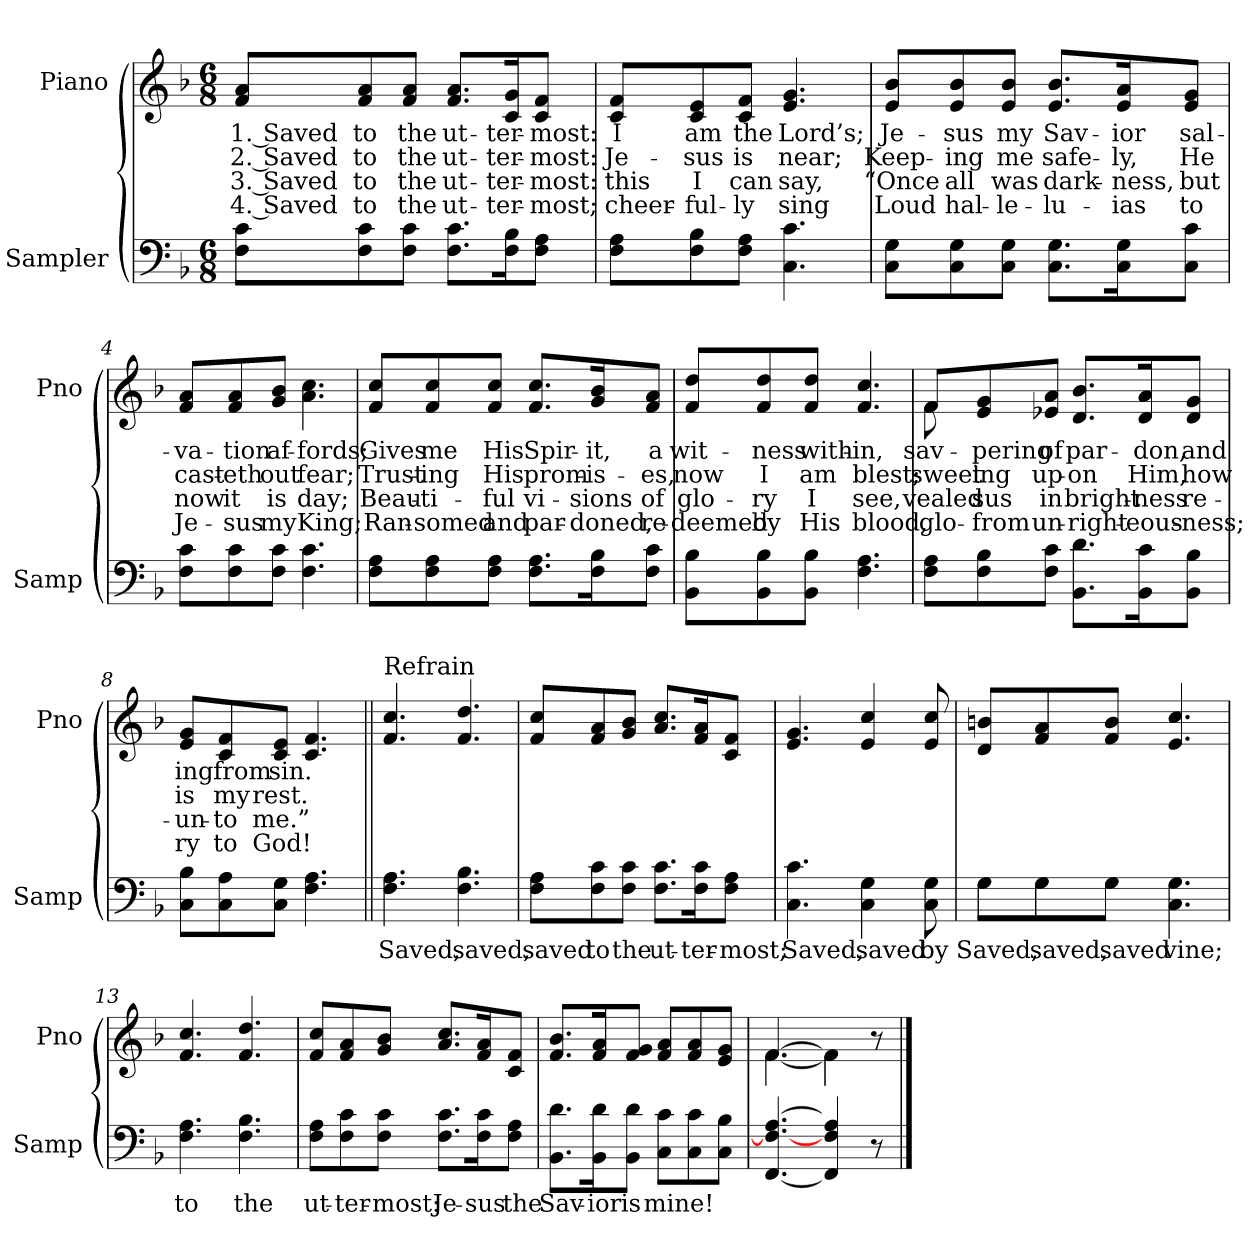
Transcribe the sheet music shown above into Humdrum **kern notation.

**kern	**text	**kern	**text	**text	**text	**text
*part2	*part2	*part1	*part1	*part1	*part1	*part1
*staff2	*staff2	*staff1	*staff1	*staff1	*staff1	*staff1
*I"Sampler	*	*I"Piano	*	*	*	*
*I'Samp	*	*I'Pno	*	*	*	*
*clefF4	*	*clefG2	*	*	*	*
*k[b-]	*	*k[b-]	*	*	*	*
*F:	*	*F:	*	*	*	*
*M6/8	*	*M6/8	*	*	*	*
=1	=1	=1	=1	=1	=1	=1
8F\ 8c\L	.	8f/ 8a/L	1. Saved	2. Saved	3. Saved	4. Saved
8F\ 8c\	.	8f/ 8a/	to	to	to	to
8F\ 8c\J	.	8f/ 8a/J	the	the	the	the
8.F\ 8.c\L	.	8.f/ 8.a/L	ut-	ut-	ut-	ut-
16F\ 16B-\K	.	16c/ 16g/K	-ter-	-ter-	-ter-	-ter-
8F\ 8A\J	.	8c/ 8f/J	-most:	-most:	-most:	-most;
=2	=2	=2	=2	=2	=2	=2
8F\ 8A\L	.	8c/ 8f/L	I	Je-	this	cheer-
8F\ 8B-\	.	8c/ 8e/	am	-sus	I	-ful-
8F\ 8A\J	.	8c/ 8f/J	the	is	can	-ly
4.C 4.c	.	4.e 4.g	Lord’s;	near;	say,	sing
=3	=3	=3	=3	=3	=3	=3
8C\ 8G\L	.	8e/ 8b-/L	Je-	Keep-	“Once	Loud
8C\ 8G\	.	8e/ 8b-/	-sus	-ing	all	hal-
8C\ 8G\J	.	8e/ 8b-/J	my	me	was	-le-
8.C\ 8.G\L	.	8.e/ 8.b-/L	Sav-	safe-	dark-	-lu-
16C\ 16G\K	.	16e/ 16a/K	-ior	-ly,	-ness,	-ias
8C\ 8c\J	.	8e/ 8g/J	sal-	He	but	to
=4	=4	=4	=4	=4	=4	=4
8F\ 8c\L	.	8f/ 8a/L	-va-	cast-	now	Je-
8F\ 8c\	.	8f/ 8a/	-tion	-eth	it	-sus
8F\ 8c\J	.	8g/ 8b-/J	af-	out	is	my
4.F 4.c	.	4.a 4.cc	-fords;	fear;	day;	King;
=5	=5	=5	=5	=5	=5	=5
8F\ 8A\L	.	8f/ 8cc/L	Gives	Trust-	Beau-	Ran-
8F\ 8A\	.	8f/ 8cc/	me	-ing	-ti-	-somed
8F\ 8A\J	.	8f/ 8cc/J	His	His	-ful	and
8.F\ 8.A\L	.	8.f/ 8.cc/L	Spir-	prom-	vi-	par-
16F\ 16B-\K	.	16g/ 16b-/K	-it,	-is-	-sions	-doned,
8F\ 8c\J	.	8f/ 8a/J	a	-es,	of	re-
=6	=6	=6	=6	=6	=6	=6
8BB-\ 8B-\L	.	8f/ 8dd/L	wit-	now	glo-	-deemed
8BB-\ 8B-\	.	8f/ 8dd/	-ness	I	-ry	by
8BB-\ 8B-\J	.	8f/ 8dd/J	with-	am	I	His
4.F 4.A	.	4.f 4.cc	-in,	blest;	see,	blood,
=7	=7	=7	=7	=7	=7	=7
*	*	*^	*	*	*	*
8F\ 8A\L	.	8f/L	8f	sav-	sweet	-vealed	glo-
8F\ 8B-\	.	8e/ 8g/	2ryy	-pering	-ing	-sus	from
8F\ 8c\J	.	8e-X/ 8a/J	.	of	up-	in	un-
8.BB-\ 8.d\L	.	8.d/ 8.b-/L	.	par-	-on	bright-	-right-
16BB-\ 16c\K	.	16d/ 16a/K	.	-don,	Him,	-ness	-eous-
8BB-\ 8B-\J	.	8d/ 8g/J	8ryy	and	how	re-	-ness;
*	*	*v	*v	*	*	*	*
=8	=8	=8	=8	=8	=8	=8
8C\ 8B-\L	.	8e/ 8g/L	-ing	is	un-	-ry
8C\ 8A\	.	8c/ 8f/	from	my	-to	to
8C\ 8G\J	.	8c/ 8e/J	sin.	rest.	me.”	God!
4.F 4.A	.	4.c 4.f	.	.	.	.
=9||	=9||	=9||	=9||	=9||	=9||	=9||
!	!	!LO:TX:t=Refrain	!	!	!	!
4.F 4.A	Saved,	4.f 4.cc	.	.	.	.
4.F 4.B-	saved,	4.f 4.dd	.	.	.	.
=10	=10	=10	=10	=10	=10	=10
8F\ 8A\L	saved	8f/ 8cc/L	.	.	.	.
8F\ 8c\	to	8f/ 8a/	.	.	.	.
8F\ 8c\J	the	8g/ 8b-/J	.	.	.	.
8.F\ 8.c\L	ut-	8.a/ 8.cc/L	.	.	.	.
16F\ 16c\K	-ter-	16f/ 16a/K	.	.	.	.
8F\ 8A\J	-most;	8c/ 8f/J	.	.	.	.
=11	=11	=11	=11	=11	=11	=11
4.C 4.c	Saved,	4.e 4.g	.	.	.	.
4C 4G	saved	4e 4cc	.	.	.	.
8C 8G	by	8e 8cc	.	.	.	.
=12	=12	=12	=12	=12	=12	=12
*^	*	*	*	*	*	*
8G\L	8G\L	Saved,	8d/ 8bn/L	.	.	.	.
8G\	8G\	saved,	8f/ 8a/	.	.	.	.
8G\J	8G\J	saved	8f/ 8b/J	.	.	.	.
4.C 4.G	4.ryy	-vine;	4.e 4.cc	.	.	.	.
*v	*v	*	*	*	*	*	*
=13	=13	=13	=13	=13	=13	=13
4.F 4.A	to	4.f 4.cc	.	.	.	.
4.F 4.B-	the	4.f 4.dd	.	.	.	.
=14	=14	=14	=14	=14	=14	=14
8F\ 8A\L	ut-	8f/ 8cc/L	.	.	.	.
8F\ 8c\	-ter-	8f/ 8a/	.	.	.	.
8F\ 8c\J	-most:	8g/ 8b-/J	.	.	.	.
8.F\ 8.c\L	Je-	8.a/ 8.cc/L	.	.	.	.
16F\ 16c\K	-sus	16f/ 16a/K	.	.	.	.
8F\ 8A\J	the	8c/ 8f/J	.	.	.	.
=15	=15	=15	=15	=15	=15	=15
8.BB-\ 8.d\L	Sav-	8.f/ 8.b-/L	.	.	.	.
16BB-\ 16d\K	-ior	16f/ 16a/K	.	.	.	.
8BB-\ 8d\J	is	8f/ 8g/J	.	.	.	.
8C\ 8c\L	mine!	8f/ 8a/L	.	.	.	.
8C\ 8c\	.	8f/ 8a/	.	.	.	.
8C\ 8B-\J	.	8e/ 8g/J	.	.	.	.
=16	=16	=16	=16	=16	=16	=16
*	*	*^	*	*	*	*
[4.FF 4.F_ [4.A	.	[4.f/	[4.f	.	.	.	.
4FF] 4F 4A]	.	4f\]	4f]	.	.	.	.
8r	.	8r	8ryy	.	.	.	.
*	*	*v	*v	*	*	*	*
==	==	==	==	==	==	==
*-	*-	*-	*-	*-	*-	*-
